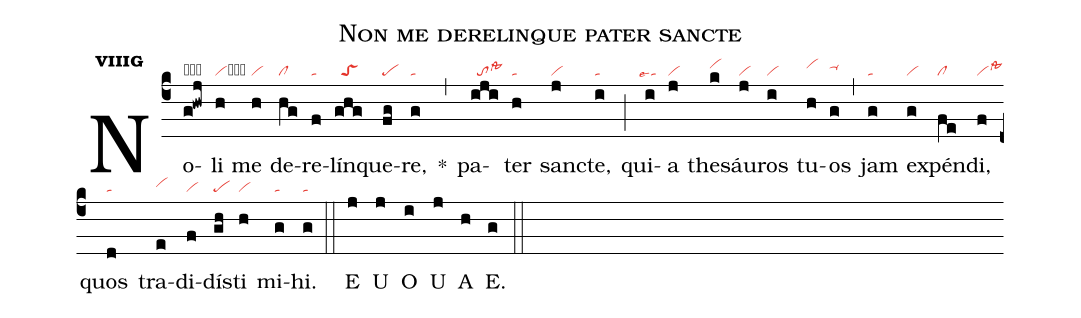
name:Non me derelinque pater sancte;
office-part:an;
mode:8g;
nabc-lines:1;
%%
initial-style: 1;
name: Non me derelinque pater sancte;
mode:8;
office-part: Antiphona;
annotation: Ant.;
annotation: viii g;
nabc-lines:1;
%%
(c4) No(g@hwj|obqlppt1)li(h|vicb) me(h|vi) de(hg|cl)re(f|ta)lín(ghg|//toS)que(fg|pe)re,(g|ta) <sp>*</sp>(,) pa(iji|//tolssta3)ter(h|ta) sanc(j|vi)te,(i|ta) (;) qui(i|``talse4)a(j|vi) the(k|vihi)sáu(j|vi)ros(i|vi) tu(h|vihi)os(g|ta-hi) (,) jam(g|ta) ex(g|vi)pén(fe|cl)di,(f|vilssta3) quos(d|ta) tra(e|vihh)di(f|vi)dís(gh|pe)ti(h|vi) mi(g|ta)hi.(g|ta) (::)
<eu>E(j) U(j) O(i) U(j) A(h) E.(g) </eu>(::)
